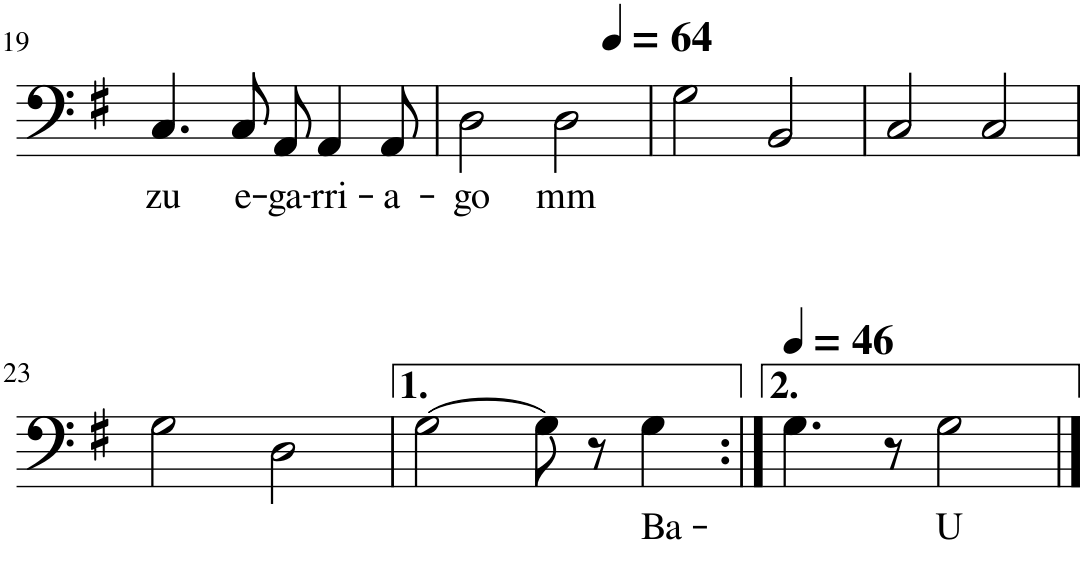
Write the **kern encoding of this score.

**kern	**text
*part1	*part1
*staff1	*staff1
*I"Basse	*
*I'B.	*
!!LO:PB:g=z
*clefF4	*
*k[f#]	*
*M4/4	*
=19	=19
!	!LO:LY:b
4.C/	zu
!	!LO:LY:b
8C/	e-
!	!LO:LY:b
8AA/	-ga-
!	!LO:LY:b
4AA/	-rri-
!	!LO:LY:b
8AA/	-a-
=20	=20
!	!LO:LY:b
*^	*
2D\	2.ryy	-go
!	!	!LO:LY:b
2D\	.	mm
*MM64	*	*
.	4ryy	.
*v	*v	*
=21	=21
2G\	.
2BB/	.
=22	=22
2C/	.
2C/	.
!!LO:LB:g=z
=23	=23
2G\	.
2D\	.
=24	=24
[2G\	.
8G\]	.
8r	.
!	!LO:LY:b
4G\	Ba-
=25:|!	=25:|!
*MM46	*
4.G\	.
8r	.
!	!LO:LY:b
2G\	U
==	==
*-	*-
